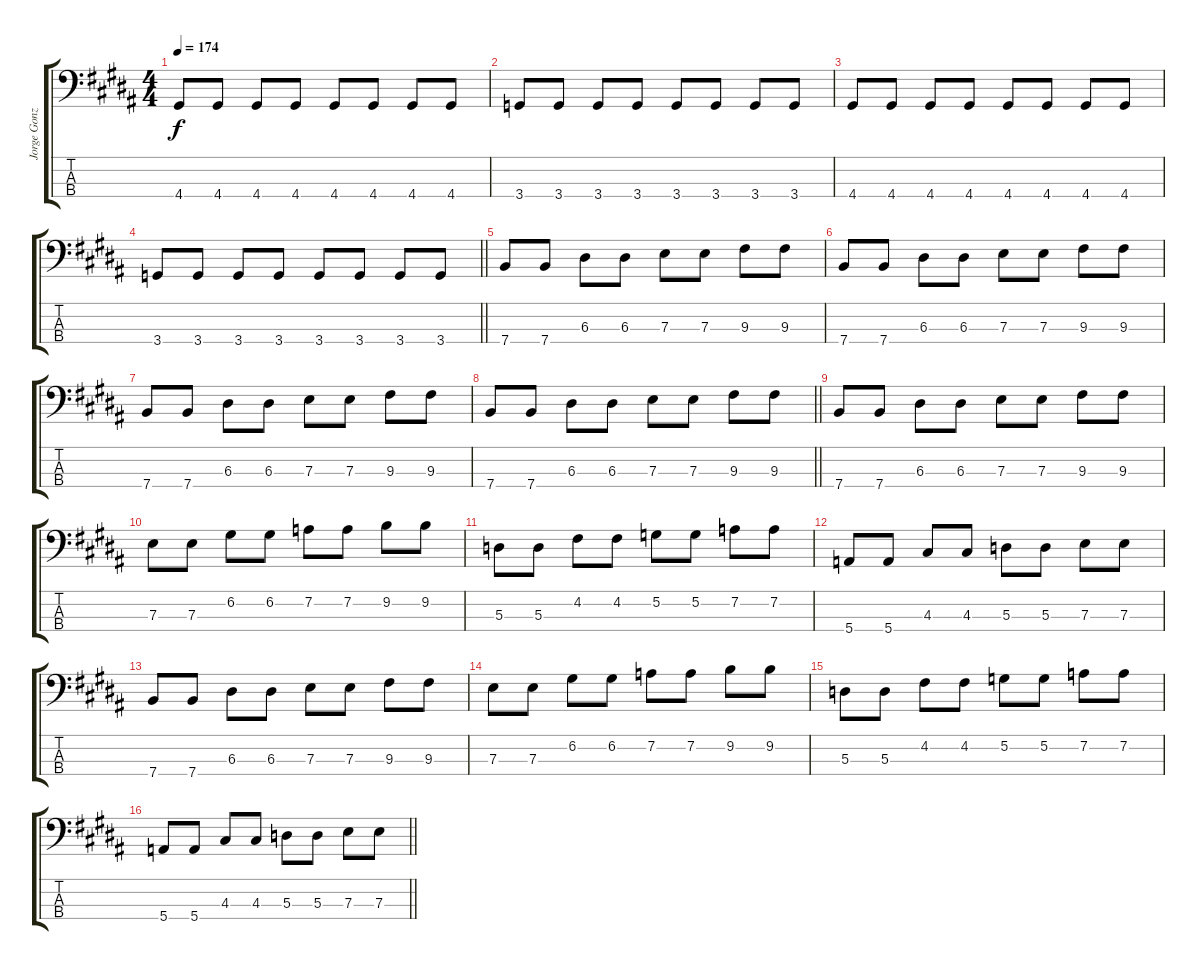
\track ("Jorge González (Bajo)" "Jorge Gonz") {instrument electricbasspick}
\staff {score tabs}
\tuning (G2 D2 A1 E1) {hide}
\ts (4 4)
\tempo 174
\clef f4
\ks b
4.4.8{dy f} 4.4.8 4.4.8 4.4.8 4.4.8 4.4.8 4.4.8 4.4.8 |
3.4.8 3.4.8 3.4.8 3.4.8 3.4.8 3.4.8 3.4.8 3.4.8 |
4.4.8 4.4.8 4.4.8 4.4.8 4.4.8 4.4.8 4.4.8 4.4.8 |
\barLineRight lightlight
3.4.8 3.4.8 3.4.8 3.4.8 3.4.8 3.4.8 3.4.8 3.4.8 |
7.4.8 7.4.8 6.3.8 6.3.8 7.3.8 7.3.8 9.3.8 9.3.8 |
7.4.8 7.4.8 6.3.8 6.3.8 7.3.8 7.3.8 9.3.8 9.3.8 |
7.4.8 7.4.8 6.3.8 6.3.8 7.3.8 7.3.8 9.3.8 9.3.8 |
\barLineRight lightlight
7.4.8 7.4.8 6.3.8 6.3.8 7.3.8 7.3.8 9.3.8 9.3.8 |
7.4.8 7.4.8 6.3.8 6.3.8 7.3.8 7.3.8 9.3.8 9.3.8 |
7.3.8 7.3.8 6.2.8 6.2.8 7.2.8 7.2.8 9.2.8 9.2.8 |
5.3.8 5.3.8 4.2.8 4.2.8 5.2.8 5.2.8 7.2.8 7.2.8 |
5.4.8 5.4.8 4.3.8 4.3.8 5.3.8 5.3.8 7.3.8 7.3.8 |
7.4.8 7.4.8 6.3.8 6.3.8 7.3.8 7.3.8 9.3.8 9.3.8 |
7.3.8 7.3.8 6.2.8 6.2.8 7.2.8 7.2.8 9.2.8 9.2.8 |
5.3.8 5.3.8 4.2.8 4.2.8 5.2.8 5.2.8 7.2.8 7.2.8 |
\barLineRight lightlight
5.4.8 5.4.8 4.3.8 4.3.8 5.3.8 5.3.8 7.3.8 7.3.8
